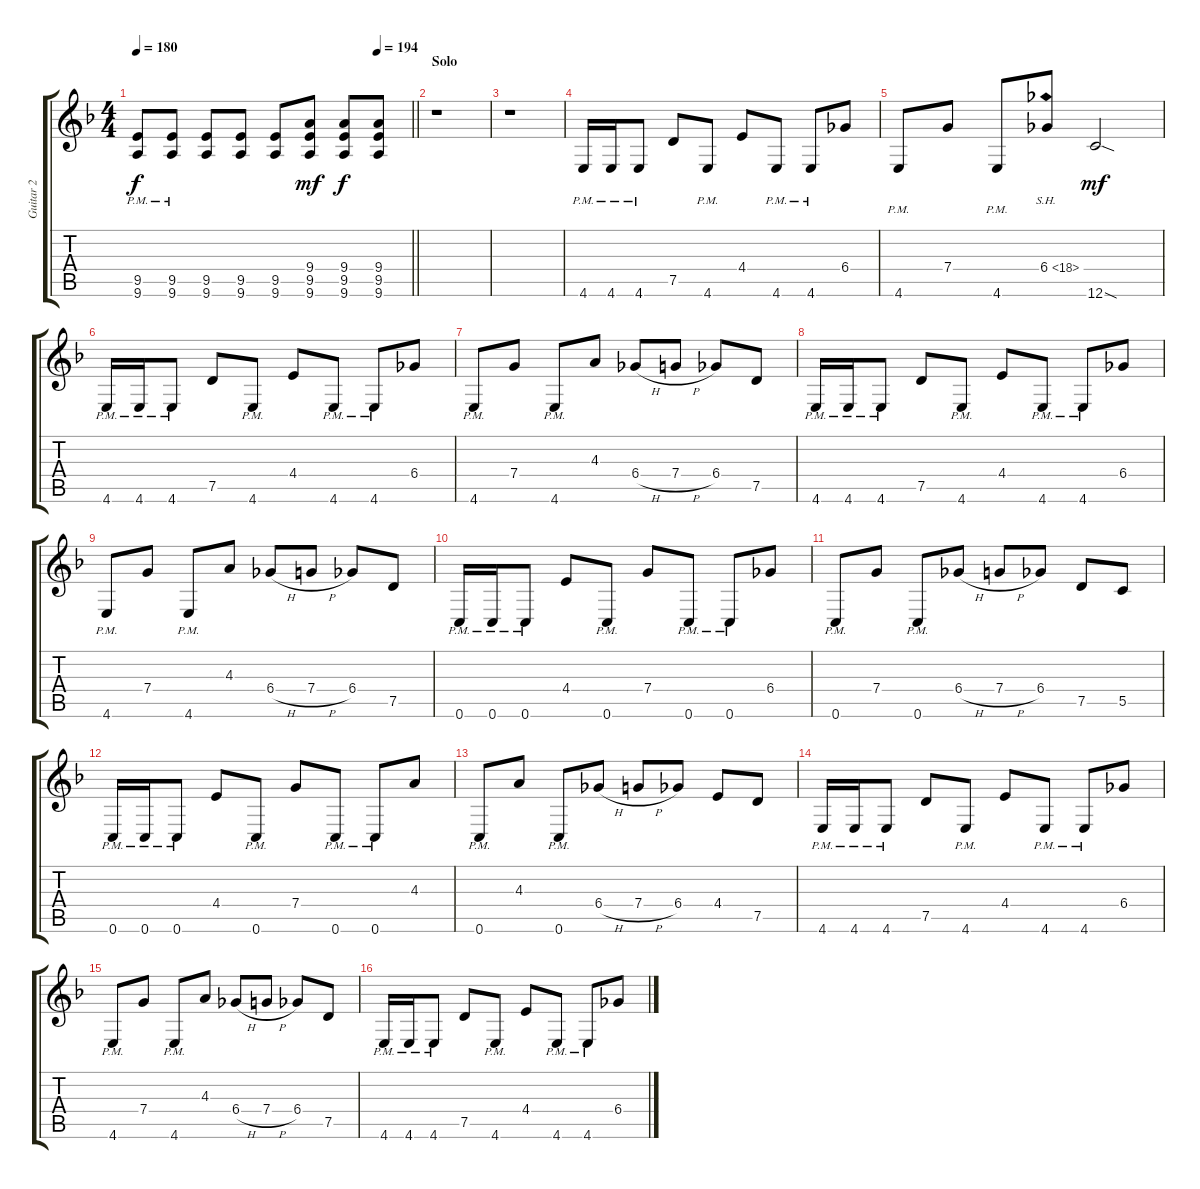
\track ("Guitar 2" "Guitar 2") {instrument distortionguitar}
\staff {score tabs}
\tuning (D4 A3 F3 C3 G2 C2) {hide}
\ts (4 4)
\tempo 180
\tempo (194 0.875)
\clef g2
\barLineRight lightlight
\ks f
(9.5{pm} 9.6{pm}).8{dy f} (9.5{pm} 9.6{pm}).8 (9.5 9.6).8 (9.5 9.6).8 (9.5 9.6).8 (9.4 9.5 9.6).8{dy mf} (9.4 9.5 9.6).8{dy f} (9.4 9.5 9.6).8 |
\section ("" "Solo")
r.1{volume 14} |
r.1 |
4.6{pm}.16{volume 13 balance 16} 4.6{pm}.16 4.6{pm}.8 7.5.8 4.6{pm}.8 4.4.8 4.6{pm}.8 4.6{pm}.8 6.4.8 |
4.6{pm}.8 7.4.8 4.6{pm}.8 6.4{sh 12}.8 12.6{sod}.2{dy mf} |
4.6{pm}.16{balance 14} 4.6{pm}.16 4.6{pm}.8 7.5.8 4.6{pm}.8 4.4.8 4.6{pm}.8 4.6{pm}.8 6.4.8 |
4.6{pm}.8 7.4.8 4.6{pm}.8 4.3.8 6.4{h}.8 7.4{h}.8 6.4.8 7.5.8 |
4.6{pm}.16 4.6{pm}.16 4.6{pm}.8 7.5.8 4.6{pm}.8 4.4.8 4.6{pm}.8 4.6{pm}.8 6.4.8 |
4.6{pm}.8 7.4.8 4.6{pm}.8 4.3.8 6.4{h}.8 7.4{h}.8 6.4.8 7.5.8 |
0.6{pm}.16 0.6{pm}.16 0.6{pm}.8 4.4.8 0.6{pm}.8 7.4.8 0.6{pm}.8 0.6{pm}.8 6.4.8 |
0.6{pm}.8 7.4.8 0.6{pm}.8 6.4{h}.8 7.4{h}.8 6.4.8 7.5.8 5.5.8 |
0.6{pm}.16 0.6{pm}.16 0.6{pm}.8 4.4.8 0.6{pm}.8 7.4.8 0.6{pm}.8 0.6{pm}.8 4.3.8 |
0.6{pm}.8 4.3.8 0.6{pm}.8 6.4{h}.8 7.4{h}.8 6.4.8 4.4.8 7.5.8 |
4.6{pm}.16 4.6{pm}.16 4.6{pm}.8 7.5.8 4.6{pm}.8 4.4.8 4.6{pm}.8 4.6{pm}.8 6.4.8 |
4.6{pm}.8 7.4.8 4.6{pm}.8 4.3.8 6.4{h}.8 7.4{h}.8 6.4.8 7.5.8 |
4.6{pm}.16 4.6{pm}.16 4.6{pm}.8 7.5.8 4.6{pm}.8 4.4.8 4.6{pm}.8 4.6{pm}.8 6.4.8
